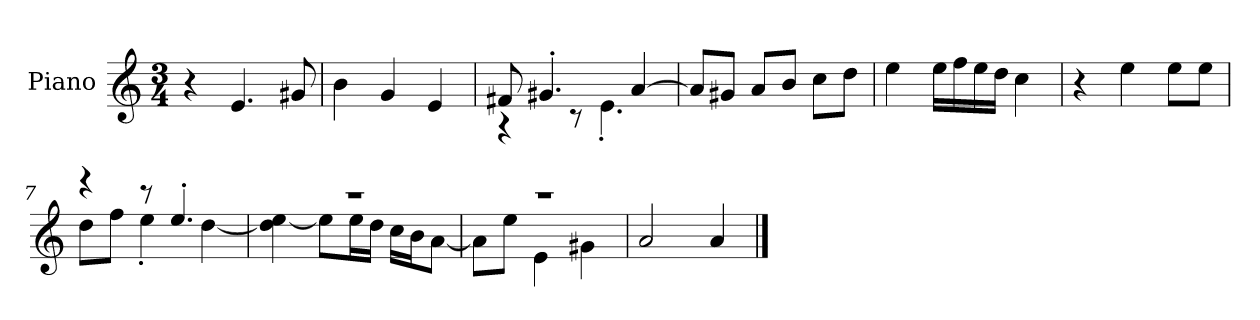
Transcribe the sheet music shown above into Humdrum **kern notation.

**kern
*part1
*staff1
*I"Piano
*I'P-no
*clefG2
*k[]
*M3/4
*MM177
=1
4r
4.e/
8g#X/
=2
4b\
4g/
4e/
=3
*^
8f#X/	4r
4.g#X'/	.
.	8r
.	4.e'\
[4a/	.
*v	*v
=4
8a/L]
8g#X/J
8a/L
8b/J
8cc\L
8dd\J
=5
4ee\
16ee\LL
16ff\
16ee\
16dd\JJ
4cc\
=6
4r
4ee\
8ee\L
8ee\J
=7
*^
4r	8dd\L
.	8ff\J
8r	4ee'\
4.ee'/	.
.	[4dd\
!!LO:LB:g=z	!!
=8	=8
2.r	4dd\] [4ee\
.	8ee\L]
.	16ee\L
.	16dd\JJ
.	16cc\LL
.	16b\J
.	[8a\J
=9	=9
2.r	8a\L]
.	8ee\J
.	4e\
.	4g#X\
*v	*v
=10
2a/
4a/
==
*-
